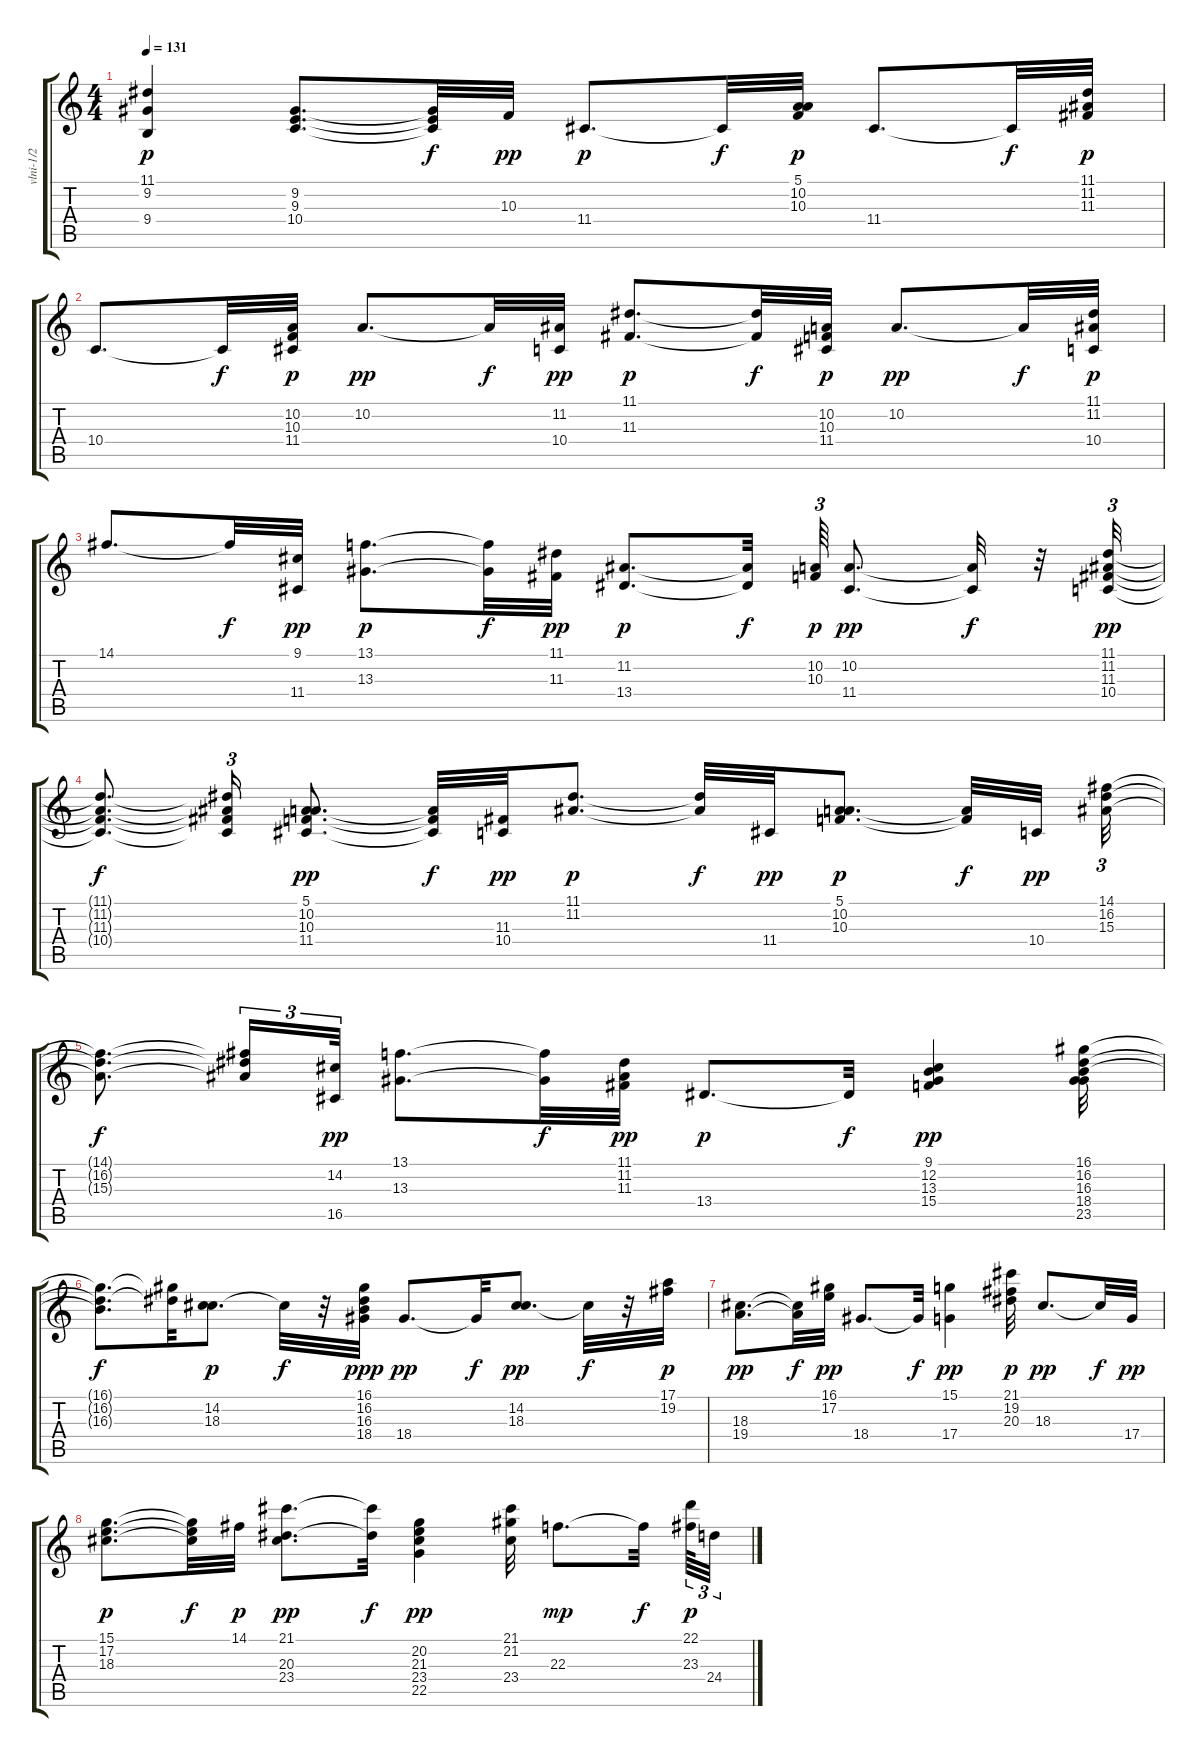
\track ("vlni-1/2" "vlni-1/2") {instrument stringensemble2}
\staff {score tabs}
\tuning (E4 B3 G3 D3 A2 E2) {hide}
\ts (4 4)
\tempo 131
\clef g2
\ks c
(11.1 9.2 9.4).4{dy p} (9.2 9.3 10.4).8{d} (9.2{t} 9.3{t} 10.4{t}).32{dy f} 10.3.32{dy pp} 11.4.8{d dy p} 11.4{t}.32{dy f} (5.1 10.2 10.3).32{dy p} 11.4.8{d} 11.4{t}.32{dy f} (11.1 11.2 11.3).32{dy p} |
10.4.8{d} 10.4{t}.32{dy f} (10.2 10.3 11.4).32{dy p} 10.2.8{d dy pp} 10.2{t}.32{dy f} (11.2 10.4).32{dy pp} (11.1 11.3).8{d dy p} (11.1{t} 11.3{t}).32{dy f} (10.2 10.3 11.4).32{dy p} 10.2.8{d dy pp} 10.2{t}.32{dy f} (11.1 11.2 10.4).32{dy p} |
14.1.8{d} 14.1{t}.32{dy f} (9.1 11.4).32{dy pp} (13.1 13.3).8{d dy p} (13.1{t} 13.3{t}).32{dy f} (11.1 11.3).32{dy pp} (11.2 13.4).8{d dy p} (11.2{t} 13.4{t}).32{dy f beam splitsecondary} (10.2 10.3).64{tu (3 2) dy p} (10.2 11.4).8{d dy pp} (10.2{t} 11.4{t}).32{dy f} r.32 (11.1 11.2 11.3 10.4).32{tu (3 2) dy pp} |
(11.1{t} 11.2{t} 11.3{t} 10.4{t}).8{d dy f} (11.1{t} 11.2{t} 11.3{t} 10.4{t}).16{tu (3 2)} (5.1 10.2 10.3 11.4).8{d dy pp} (10.2{t} 10.3{t} 11.4{t}).32{dy f} (11.3 10.4).32{dy pp} (11.1 11.2).8{d dy p} (11.1{t} 11.2{t}).32{dy f} 11.4.32{dy pp} (5.1 10.2 10.3).8{d dy p} (10.2{t} 10.3{t}).32{dy f} 10.4.32{dy pp beam splitsecondary} (14.1 16.2 15.3).32{tu (3 2)} |
(14.1{t} 16.2{t} 15.3{t}).8{d dy f} (14.1{t} 16.2{t} 15.3{t}).16{tu (3 2)} (14.2 16.5).32{tu (3 2) dy pp} (13.1 13.3).8{d} (13.1{t} 13.3{t}).32{dy f} (11.1 11.2 11.3).32{dy pp} 13.4.8{d dy p} 13.4{t}.32{dy f} (9.1 12.2 13.3 15.4).4{dy pp} (16.1 16.2 16.3 18.4 23.5).32 |
(16.1{t} 16.2{t} 16.3{t}).8{d dy f} (16.1{t} 16.2{t}).32 (14.2 18.3).8{d dy p} 18.3{t}.32{dy f} r.32 (16.1 16.2 16.3 18.4).32{dy ppp} 18.4.8{d dy pp} 18.4{t}.32{dy f} (14.2 18.3).8{d dy pp} 18.3{t}.32{dy f} r.32 (17.1 19.2).32{dy p} |
(18.3 19.4).8{d dy pp} (18.3{t} 19.4{t}).32{dy f} (16.1 17.2).32{dy pp} 18.4.8{d} 18.4{t}.32{dy f} (15.1 17.4).4{dy pp} (21.1 19.2 20.3).32{dy p} 18.3.8{d dy pp} 18.3{t}.32{dy f} 17.4.32{dy pp} |
(15.1 17.2 18.3).8{d dy p} (15.1{t} 17.2{t} 18.3{t}).32{dy f} 14.1.32{dy p} (21.1 20.3 23.4).8{d dy pp} (21.1{t} 20.3{t}).32{dy f} (20.2 21.3 23.4 22.5).4{dy pp} (21.1 21.2 23.4).32 22.3.8{d dy mp} 22.3{t}.32{dy f beam splitsecondary} (22.1 23.3).64{tu (3 2) dy p} 24.4.32{tu (3 2)}
